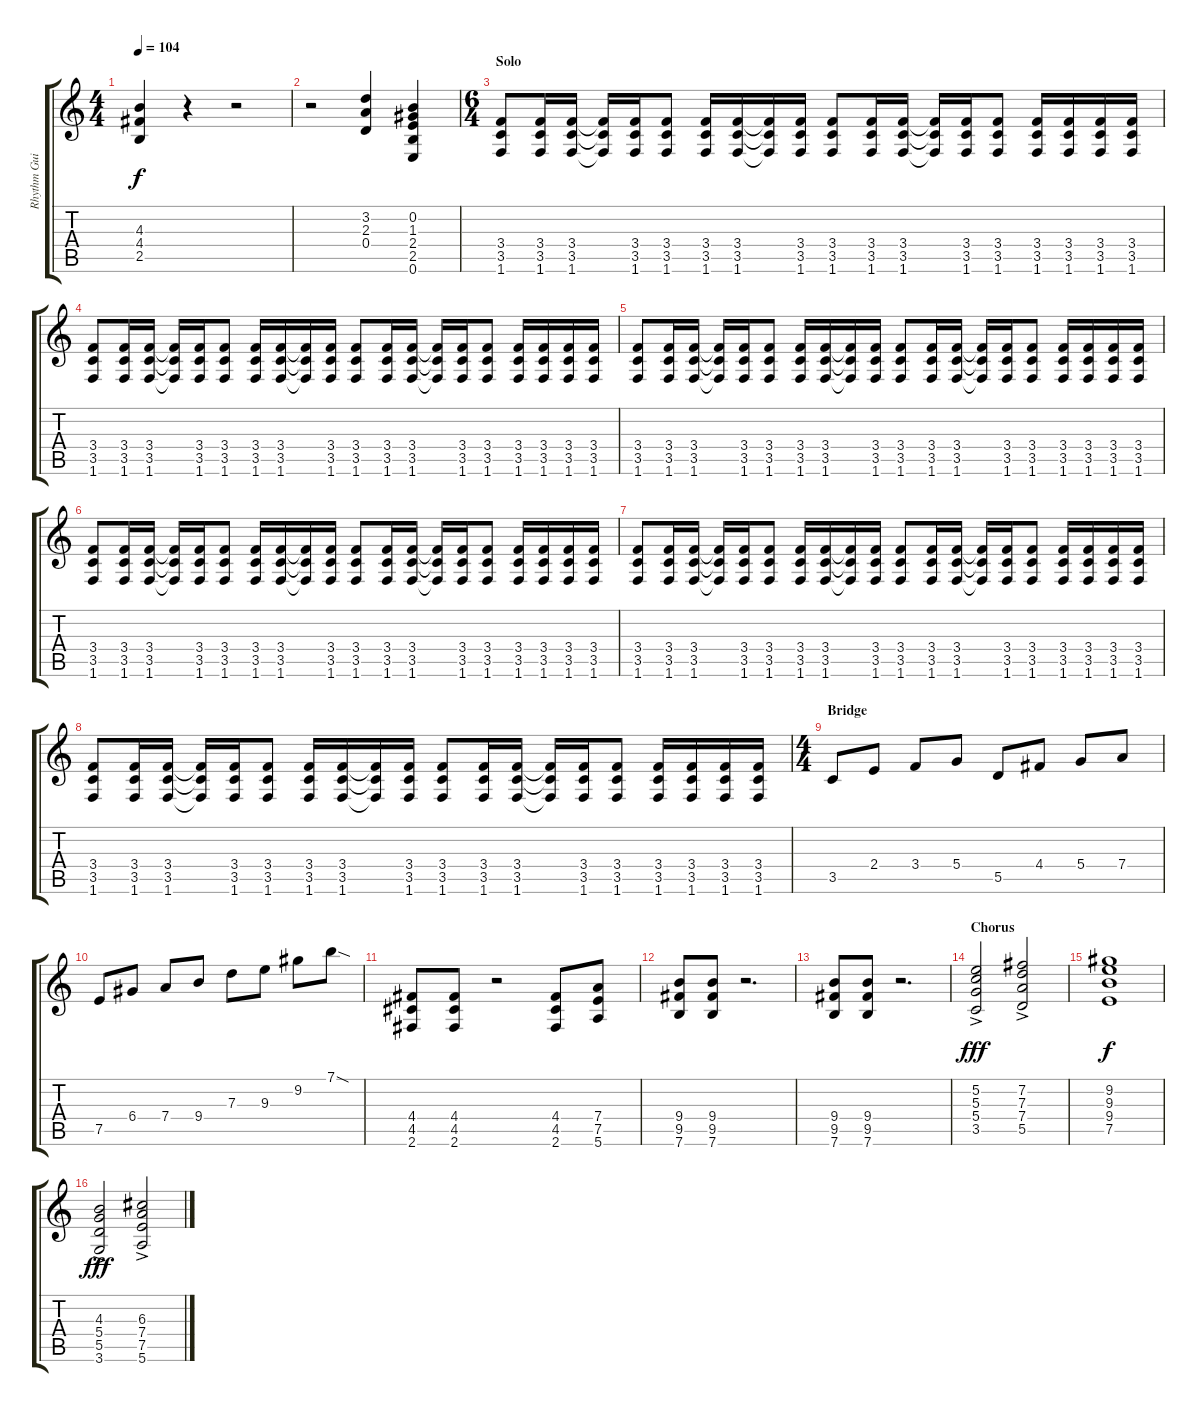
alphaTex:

\track ("Rhythm Guitar" "Rhythm Gui") {instrument distortionguitar}
\staff {score tabs}
\tuning (E4 B3 G3 D3 A2 E2) {hide}
\ts (4 4)
\tempo 104
\clef g2
\ks c
(4.3 4.4 2.5).4{dy f} r.4 r.2 |
r.2 (3.2 2.3 0.4).4 (0.2 1.3 2.4 2.5 0.6).4 |
\ts (6 4)
\section ("" "Solo")
(3.4 3.5 1.6).8{volume 10} (3.4 3.5 1.6).16 (3.4 3.5 1.6).16 (3.4{t} 3.5{t} 1.6{t}).16 (3.4 3.5 1.6).16 (3.4 3.5 1.6).8 (3.4 3.5 1.6).16 (3.4 3.5 1.6).16 (3.4{t} 3.5{t} 1.6{t}).16 (3.4 3.5 1.6).16 (3.4 3.5 1.6).8 (3.4 3.5 1.6).16 (3.4 3.5 1.6).16 (3.4{t} 3.5{t} 1.6{t}).16 (3.4 3.5 1.6).16 (3.4 3.5 1.6).8 (3.4 3.5 1.6).16 (3.4 3.5 1.6).16 (3.4 3.5 1.6).16 (3.4 3.5 1.6).16 |
(3.4 3.5 1.6).8 (3.4 3.5 1.6).16 (3.4 3.5 1.6).16 (3.4{t} 3.5{t} 1.6{t}).16 (3.4 3.5 1.6).16 (3.4 3.5 1.6).8 (3.4 3.5 1.6).16 (3.4 3.5 1.6).16 (3.4{t} 3.5{t} 1.6{t}).16 (3.4 3.5 1.6).16 (3.4 3.5 1.6).8 (3.4 3.5 1.6).16 (3.4 3.5 1.6).16 (3.4{t} 3.5{t} 1.6{t}).16 (3.4 3.5 1.6).16 (3.4 3.5 1.6).8 (3.4 3.5 1.6).16 (3.4 3.5 1.6).16 (3.4 3.5 1.6).16 (3.4 3.5 1.6).16 |
(3.4 3.5 1.6).8 (3.4 3.5 1.6).16 (3.4 3.5 1.6).16 (3.4{t} 3.5{t} 1.6{t}).16 (3.4 3.5 1.6).16 (3.4 3.5 1.6).8 (3.4 3.5 1.6).16 (3.4 3.5 1.6).16 (3.4{t} 3.5{t} 1.6{t}).16 (3.4 3.5 1.6).16 (3.4 3.5 1.6).8 (3.4 3.5 1.6).16 (3.4 3.5 1.6).16 (3.4{t} 3.5{t} 1.6{t}).16 (3.4 3.5 1.6).16 (3.4 3.5 1.6).8 (3.4 3.5 1.6).16 (3.4 3.5 1.6).16 (3.4 3.5 1.6).16 (3.4 3.5 1.6).16 |
(3.4 3.5 1.6).8 (3.4 3.5 1.6).16 (3.4 3.5 1.6).16 (3.4{t} 3.5{t} 1.6{t}).16 (3.4 3.5 1.6).16 (3.4 3.5 1.6).8 (3.4 3.5 1.6).16 (3.4 3.5 1.6).16 (3.4{t} 3.5{t} 1.6{t}).16 (3.4 3.5 1.6).16 (3.4 3.5 1.6).8 (3.4 3.5 1.6).16 (3.4 3.5 1.6).16 (3.4{t} 3.5{t} 1.6{t}).16 (3.4 3.5 1.6).16 (3.4 3.5 1.6).8 (3.4 3.5 1.6).16 (3.4 3.5 1.6).16 (3.4 3.5 1.6).16 (3.4 3.5 1.6).16 |
(3.4 3.5 1.6).8 (3.4 3.5 1.6).16 (3.4 3.5 1.6).16 (3.4{t} 3.5{t} 1.6{t}).16 (3.4 3.5 1.6).16 (3.4 3.5 1.6).8 (3.4 3.5 1.6).16 (3.4 3.5 1.6).16 (3.4{t} 3.5{t} 1.6{t}).16 (3.4 3.5 1.6).16 (3.4 3.5 1.6).8 (3.4 3.5 1.6).16 (3.4 3.5 1.6).16 (3.4{t} 3.5{t} 1.6{t}).16 (3.4 3.5 1.6).16 (3.4 3.5 1.6).8 (3.4 3.5 1.6).16 (3.4 3.5 1.6).16 (3.4 3.5 1.6).16 (3.4 3.5 1.6).16 |
(3.4 3.5 1.6).8 (3.4 3.5 1.6).16 (3.4 3.5 1.6).16 (3.4{t} 3.5{t} 1.6{t}).16 (3.4 3.5 1.6).16 (3.4 3.5 1.6).8 (3.4 3.5 1.6).16 (3.4 3.5 1.6).16 (3.4{t} 3.5{t} 1.6{t}).16 (3.4 3.5 1.6).16 (3.4 3.5 1.6).8 (3.4 3.5 1.6).16 (3.4 3.5 1.6).16 (3.4{t} 3.5{t} 1.6{t}).16 (3.4 3.5 1.6).16 (3.4 3.5 1.6).8 (3.4 3.5 1.6).16 (3.4 3.5 1.6).16 (3.4 3.5 1.6).16 (3.4 3.5 1.6).16 |
\ts (4 4)
\section ("" "Bridge")
3.5.8 2.4.8 3.4.8 5.4.8 5.5.8 4.4.8 5.4.8 7.4.8 |
7.5.8 6.4.8 7.4.8 9.4.8 7.3.8 9.3.8 9.2.8 7.1{sod}.8 |
(4.4 4.5 2.6).8{volume 14} (4.4 4.5 2.6).8 r.2 (4.4 4.5 2.6).8 (7.4 7.5 5.6).8 |
(9.4 9.5 7.6).8 (9.4 9.5 7.6).8 r.2{d} |
(9.4 9.5 7.6).8 (9.4 9.5 7.6).8 r.2{d} |
\section ("" "Chorus")
(5.2{ac} 5.3{ac} 5.4{ac} 3.5{ac}).2{dy fff} (7.2{ac} 7.3{ac} 7.4{ac} 5.5{ac}).2 |
(9.2 9.3 9.4 7.5).1{dy f} |
(4.3{ac} 5.4{ac} 5.5{ac} 3.6{ac}).2{dy fff} (6.3{ac} 7.4{ac} 7.5{ac} 5.6{ac}).2
